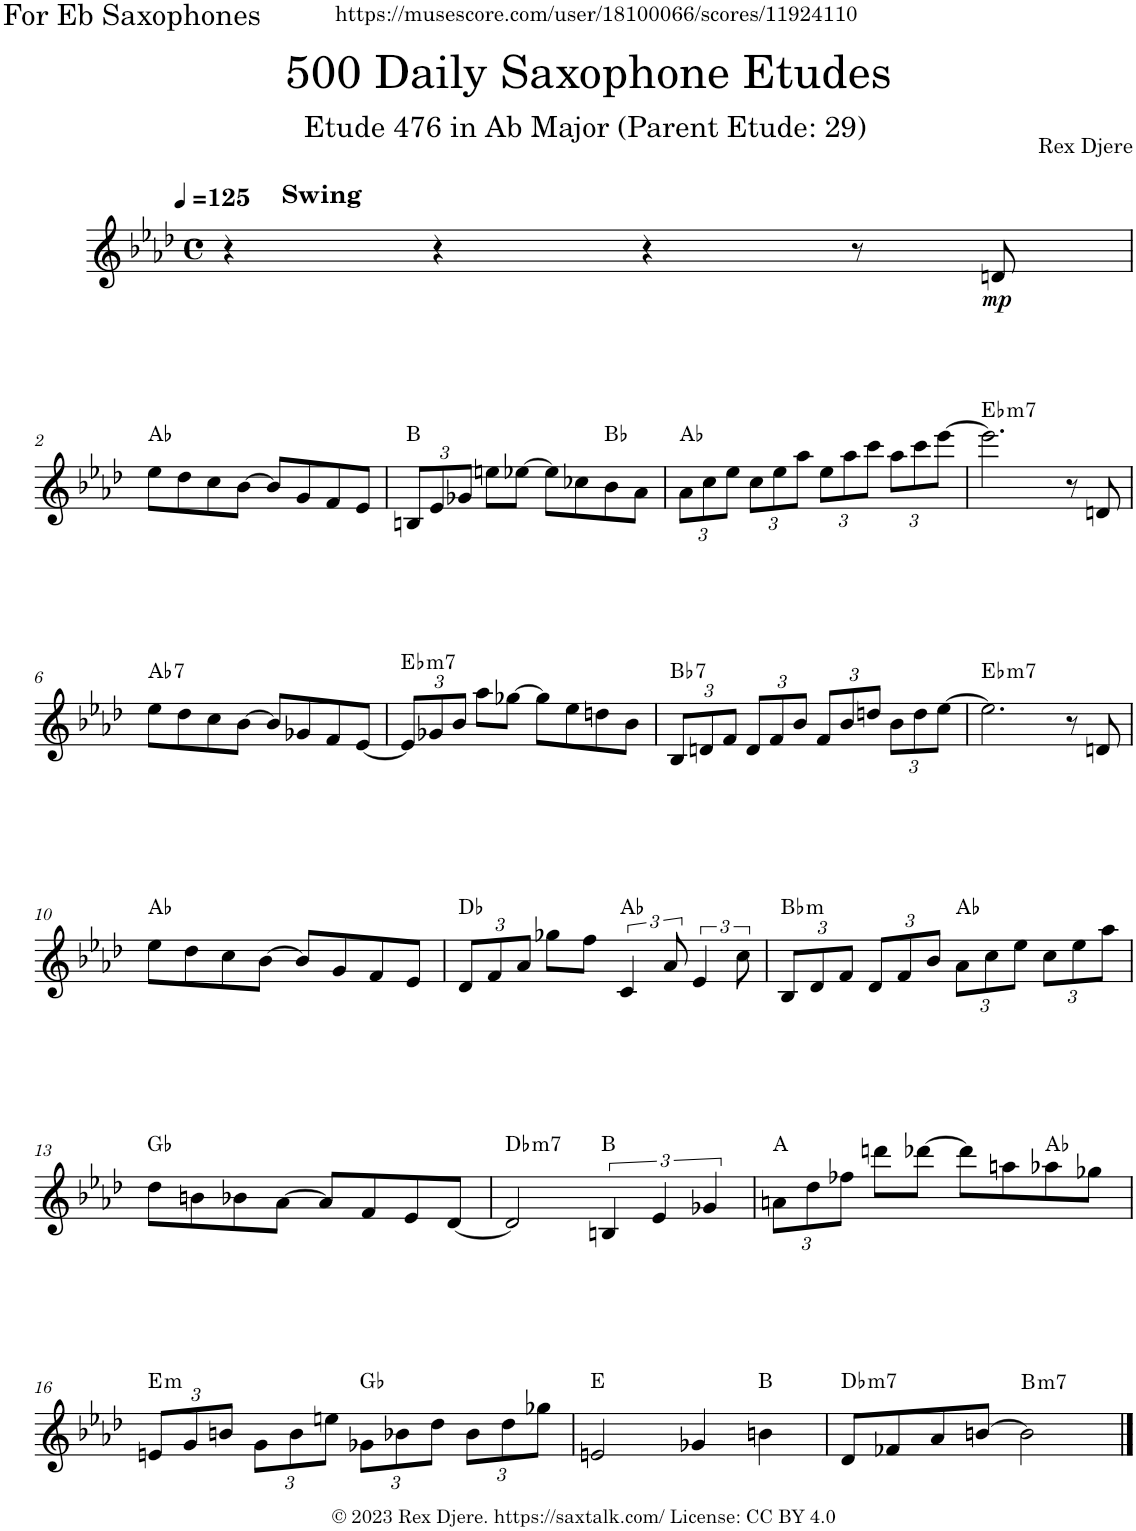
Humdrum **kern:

**kern	**dynam	**harte
*part1	*part1	*part1
*staff1	*staff1	*
*I"Alto Saxophone	*	*
*I'A. Sax.	*	*
*clefG2	*	*
*Trd5c9	*	*
*k[b-e-a-d-]	*	*
*M4/4	*	*
*met(c)	*	*
*MM125	*	*
=1	=1	=1
!LO:TX:a:B:t=Swing	!	!
4r	.	.
4r	.	.
4r	.	.
8r	.	.
!	!LO:DY:b	!
8dn/	mp	.
!!LO:LB:g=z
=2	=2	=2
8ee-\L	.	Ab:maj
8dd-\	.	.
8cc\	.	.
[8b-\J	.	.
8b-/L]	.	.
8g/	.	.
8f/	.	.
8e-/J	.	.
=3	=3	=3
*Xbrackettup	*	*
12Bn/L	.	B:maj
12e-/	.	.
12g-X/J	.	.
8een\L	.	.
[8ee-X\J	.	.
8ee-\L]	.	.
8cc-X\	.	.
8b-\	.	Bb:maj
8a-\J	.	.
=4	=4	=4
12a-\L	.	Ab:maj
12cc\	.	.
12ee-\J	.	.
12cc\L	.	.
12ee-\	.	.
12aa-\J	.	.
12ee-\L	.	.
12aa-\	.	.
12ccc\J	.	.
12aa-\L	.	.
12ccc\	.	.
[12eee-\J	.	.
=5	=5	=5
!	!	!LO:H:kt=m7
2.eee-\]	.	Eb:min7
8r	.	.
8dn/	.	.
!!LO:LB:g=z
=6	=6	=6
!	!	!LO:H:kt=7
8ee-\L	.	Ab:7
8dd-\	.	.
8cc\	.	.
[8b-\J	.	.
8b-/L]	.	.
8g-X/	.	.
8f/	.	.
[8e-/J	.	.
=7	=7	=7
!	!	!LO:H:kt=m7
12e-/L]	.	Eb:min7
12g-X/	.	.
12b-/J	.	.
8aa-\L	.	.
[8gg-X\J	.	.
8gg-\L]	.	.
8ee-\	.	.
8ddn\	.	.
8b-\J	.	.
=8	=8	=8
!	!	!LO:H:kt=7
12B-/L	.	Bb:7
12dn/	.	.
12f/J	.	.
12d/L	.	.
12f/	.	.
12b-/J	.	.
12f/L	.	.
12b-/	.	.
12ddn/J	.	.
12b-\L	.	.
12dd\	.	.
[12ee-\J	.	.
=9	=9	=9
!	!	!LO:H:kt=m7
2.ee-\]	.	Eb:min7
8r	.	.
8dn/	.	.
!!LO:LB:g=z
=10	=10	=10
8ee-\L	.	Ab:maj
8dd-\	.	.
8cc\	.	.
[8b-\J	.	.
8b-/L]	.	.
8g/	.	.
8f/	.	.
8e-/J	.	.
=11	=11	=11
12d-/L	.	Db:maj
12f/	.	.
12a-/J	.	.
8gg-X\L	.	.
8ff\J	.	.
*brackettup	*	*
6c/	.	Ab:maj
12a-/	.	.
6e-/	.	.
12cc\	.	.
=12	=12	=12
*Xbrackettup	*	*
!	!	!LO:H:kt=m
12B-/L	.	Bb:min
12d-/	.	.
12f/J	.	.
12d-/L	.	.
12f/	.	.
12b-/J	.	.
12a-\L	.	Ab:maj
12cc\	.	.
12ee-\J	.	.
12cc\L	.	.
12ee-\	.	.
12aa-\J	.	.
!!LO:LB:g=z
=13	=13	=13
8dd-\L	.	Gb:maj
8bn\	.	.
8b-X\	.	.
[8a-\J	.	.
8a-/L]	.	.
8f/	.	.
8e-/	.	.
[8d-/J	.	.
=14	=14	=14
!	!	!LO:H:kt=m7
2d-/]	.	Db:min7
*brackettup	*	*
6Bn/	.	B:maj
6e-/	.	.
6g-X/	.	.
=15	=15	=15
*Xbrackettup	*	*
12an\L	.	A:maj
12dd-\	.	.
12ff-X\J	.	.
8dddn\L	.	.
[8ddd-X\J	.	.
8ddd-\L]	.	.
8aan\	.	.
8aa-X\	.	Ab:maj
8gg-X\J	.	.
!!LO:LB:g=z
=16	=16	=16
!	!	!LO:H:kt=m
12en/L	.	E:min
12g/	.	.
12bn/J	.	.
12g\L	.	.
12b\	.	.
12een\J	.	.
12g-X\L	.	Gb:maj
12b-X\	.	.
12dd-\J	.	.
12b-\L	.	.
12dd-\	.	.
12gg-X\J	.	.
=17	=17	=17
2en/	.	E:maj
4g-X/	.	.
4bn\	.	B:maj
=18	=18	=18
!	!	!LO:H:kt=m7
8d-/L	.	Db:min7
8f-X/	.	.
8a-/	.	.
[8bn/J	.	.
!	!	!LO:H:kt=m7
2b\]	.	B:min7
==	==	==
*-	*-	*-
